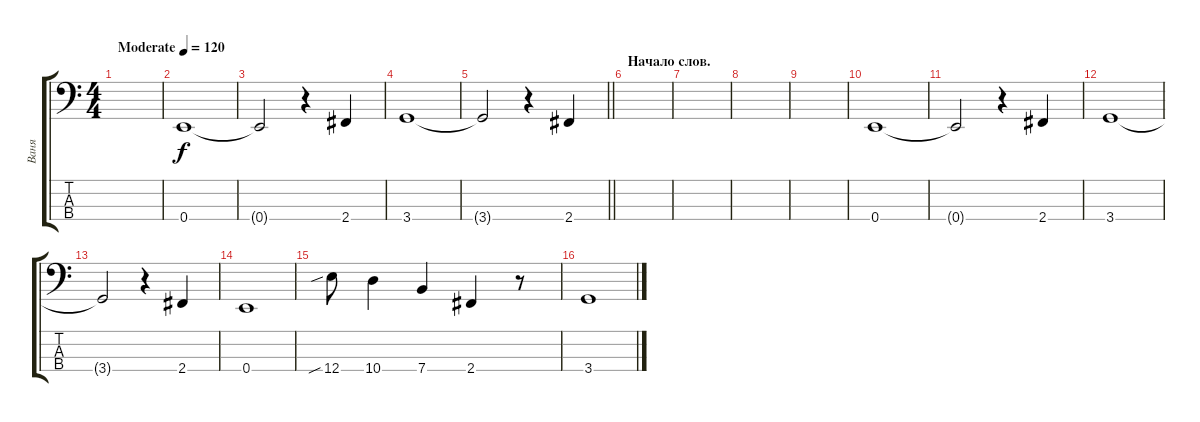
\track ("Ваня" "Ваня") {instrument electricbassfinger}
\staff {score tabs}
\tuning (G2 D2 A1 E1) {hide}
\ts (4 4)
\tempo (120 "Moderate")
\clef f4
\ks c
|
0.4.1 |
0.4{t}.2 r.4 2.4.4 |
3.4.1 |
\barLineRight lightlight
3.4{t}.2 r.4 2.4.4 |
\section ("" "Начало слов.")
|
|
|
|
0.4.1 |
0.4{t}.2 r.4 2.4.4 |
3.4.1 |
3.4{t}.2 r.4 2.4.4 |
0.4.1 |
12.4{sib}.8 10.4.4 7.4.4 2.4.4 r.8 |
3.4.1
